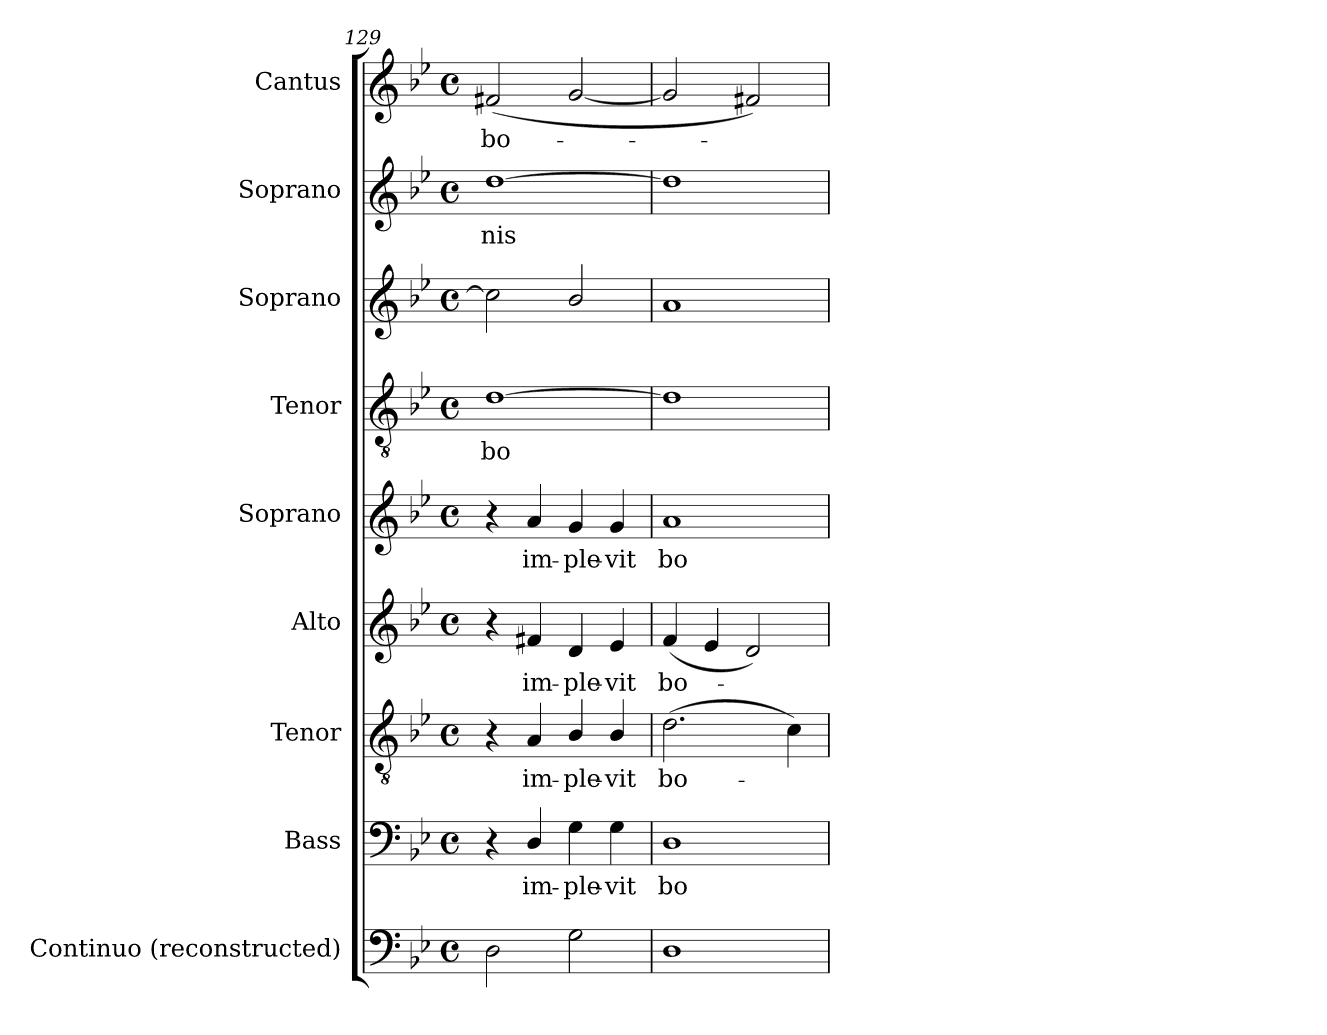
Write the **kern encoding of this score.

**kern	**kern	**text	**kern	**text	**kern	**text	**kern	**text	**kern	**text	**kern	**kern	**text	**kern	**text
*part9	*part8	*part8	*part7	*part7	*part6	*part6	*part5	*part5	*part4	*part4	*part3	*part2	*part2	*part1	*part1
*staff9	*staff8	*staff8	*staff7	*staff7	*staff6	*staff6	*staff5	*staff5	*staff4	*staff4	*staff3	*staff2	*staff2	*staff1	*staff1
*I"Continuo (reconstructed)	*I"Bass	*	*I"Tenor	*	*I"Alto	*	*I"Soprano	*	*I"Tenor	*	*I"Soprano	*I"Soprano	*	*I"Cantus	*
*I'Cont.	*I'B.	*	*I'T.	*	*I'A.	*	*I'S.	*	*I'T.	*	*I'S.	*I'S.	*	*	*
*clefF4	*clefF4	*	*clefGv2	*	*clefG2	*	*clefG2	*	*clefGv2	*	*clefG2	*clefG2	*	*clefG2	*
*	*	*	*ITrd7c12	*	*	*	*	*	*ITrd7c12	*	*	*	*	*	*
*k[b-e-]	*k[b-e-]	*	*k[b-e-]	*	*k[b-e-]	*	*k[b-e-]	*	*k[b-e-]	*	*k[b-e-]	*k[b-e-]	*	*k[b-e-]	*
*g:	*g:	*	*g:	*	*g:	*	*g:	*	*g:	*	*g:	*g:	*	*g:	*
*M4/4	*M4/4	*	*M4/4	*	*M4/4	*	*M4/4	*	*M4/4	*	*M4/4	*M4/4	*	*M4/4	*
*met(c)	*met(c)	*	*met(c)	*	*met(c)	*	*met(c)	*	*met(c)	*	*met(c)	*met(c)	*	*met(c)	*
=129	=129	=129	=129	=129	=129	=129	=129	=129	=129	=129	=129	=129	=129	=129	=129
!	!	!	!	!	!	!	!	!	!	!LO:LY:b:color=#000000	!	!	!	!	!
!	!	!	!	!	!	!	!	!	!	!	!	!	!LO:LY:b:color=#000000	!	!
!	!	!	!	!	!	!	!	!	!	!	!	!	!	!	!LO:LY:b:color=#000000
2Di\	4r	.	4r	.	4r	.	4r	.	[1Di	bo	2cci\]	[1ddi	-nis	(2f#Xi/	bo-
!	!	!LO:LY:b:color=#000000	!	!	!	!	!	!	!	!	!	!	!	!	!
!	!	!	!	!LO:LY:b:color=#000000	!	!	!	!	!	!	!	!	!	!	!
!	!	!	!	!	!	!LO:LY:b:color=#000000	!	!	!	!	!	!	!	!	!
!	!	!	!	!	!	!	!	!LO:LY:b:color=#000000	!	!	!	!	!	!	!
.	4Di/	im-	4AAi/	im-	4f#Xi/	im-	4ai/	im-	.	.	.	.	.	.	.
!	!	!LO:LY:b:color=#000000	!	!	!	!	!	!	!	!	!	!	!	!	!
!	!	!	!	!LO:LY:b:color=#000000	!	!	!	!	!	!	!	!	!	!	!
!	!	!	!	!	!	!LO:LY:b:color=#000000	!	!	!	!	!	!	!	!	!
!	!	!	!	!	!	!	!	!LO:LY:b:color=#000000	!	!	!	!	!	!	!
2Gi\	4Gi\	-ple-	4BB-i/	-ple-	4di/	-ple-	4gi/	-ple-	.	.	2b-i/	.	.	[2gi/	.
!	!	!LO:LY:b:color=#000000	!	!	!	!	!	!	!	!	!	!	!	!	!
!	!	!	!	!LO:LY:b:color=#000000	!	!	!	!	!	!	!	!	!	!	!
!	!	!	!	!	!	!LO:LY:b:color=#000000	!	!	!	!	!	!	!	!	!
!	!	!	!	!	!	!	!	!LO:LY:b:color=#000000	!	!	!	!	!	!	!
.	4Gi\	-vit	4BB-i/	-vit	4e-i/	-vit	4gi/	-vit	.	.	.	.	.	.	.
=130	=130	=130	=130	=130	=130	=130	=130	=130	=130	=130	=130	=130	=130	=130	=130
!	!	!LO:LY:b:color=#000000	!	!	!	!	!	!	!	!	!	!	!	!	!
!	!	!	!	!LO:LY:b:color=#000000	!	!	!	!	!	!	!	!	!	!	!
!	!	!	!	!	!	!LO:LY:b:color=#000000	!	!	!	!	!	!	!	!	!
!	!	!	!	!	!	!	!	!LO:LY:b:color=#000000	!	!	!	!	!	!	!
1Di	1Di	bo-	(2.Di\	bo-	(4fi/	bo-	1ai	bo-	1Di]	.	1ai	1ddi]	.	2gi/]	.
.	.	.	.	.	4e-i/	.	.	.	.	.	.	.	.	.	.
.	.	.	.	.	2di/)	.	.	.	.	.	.	.	.	2f#Xi/)	.
.	.	.	4Ci\)	.	.	.	.	.	.	.	.	.	.	.	.
=	=	=	=	=	=	=	=	=	=	=	=	=	=	=	=
*-	*-	*-	*-	*-	*-	*-	*-	*-	*-	*-	*-	*-	*-	*-	*-
